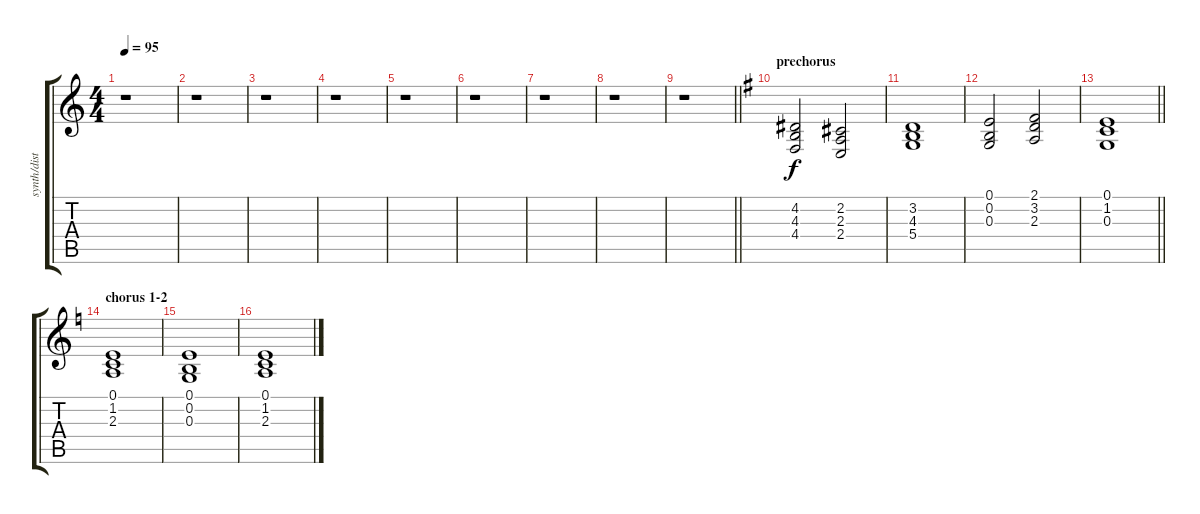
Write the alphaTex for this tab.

\track ("synth/distorted organ" "synth/dist") {instrument lead2sawtooth}
\staff {score tabs}
\tuning (E4 B3 G3 D3 A2 E2) {hide}
\ts (4 4)
\tempo 95
\clef g2
\ks c
r.1{dy f} |
r.1 |
r.1 |
r.1 |
r.1 |
r.1 |
r.1 |
r.1 |
\barLineRight lightlight
r.1 |
\section ("" "prechorus")
\ks g
(4.2 4.3 4.4).2{volume 9 instrument percussiveorgan} (2.2 2.3 2.4).2 |
(3.2 4.3 5.4).1 |
(0.1 0.2 0.3).2 (2.1 3.2 2.3).2 |
\barLineRight lightlight
(0.1 1.2 0.3).1 |
\section ("" "chorus 1-2")
\ks c
(0.1 1.2 2.3).1 |
(0.1 0.2 0.3).1 |
(0.1 1.2 2.3).1
